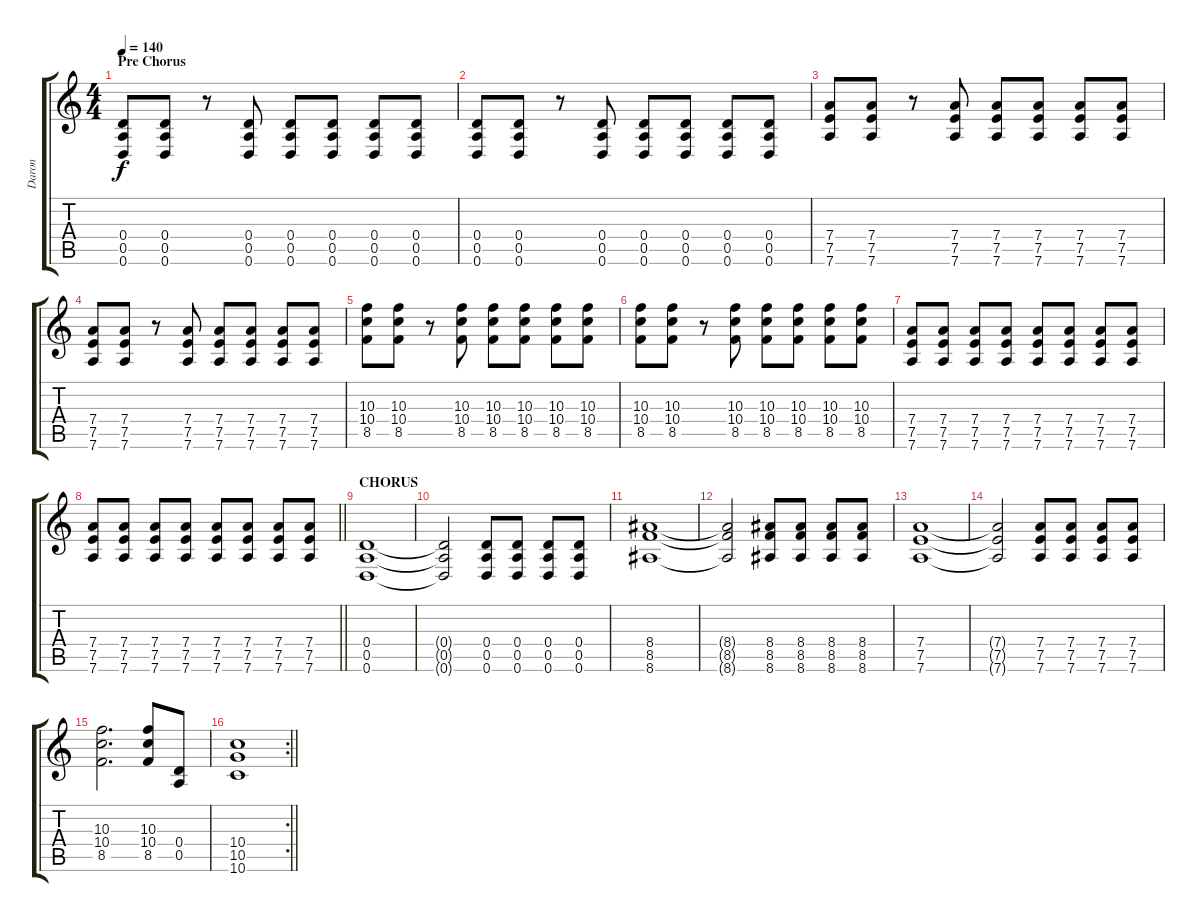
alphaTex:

\track ("Daron" "Daron") {instrument overdrivenguitar}
\staff {score tabs}
\tuning (E4 B3 G3 D3 A2 D2) {hide}
\ts (4 4)
\section ("" "Pre Chorus")
\tempo 140
\clef g2
\ks c
(0.4 0.5 0.6).8{dy f} (0.4 0.5 0.6).8 r.8 (0.4 0.5 0.6).8 (0.4 0.5 0.6).8 (0.4 0.5 0.6).8 (0.4 0.5 0.6).8 (0.4 0.5 0.6).8 |
(0.4 0.5 0.6).8 (0.4 0.5 0.6).8 r.8 (0.4 0.5 0.6).8 (0.4 0.5 0.6).8 (0.4 0.5 0.6).8 (0.4 0.5 0.6).8 (0.4 0.5 0.6).8 |
(7.4 7.5 7.6).8 (7.4 7.5 7.6).8 r.8 (7.4 7.5 7.6).8 (7.4 7.5 7.6).8 (7.4 7.5 7.6).8 (7.4 7.5 7.6).8 (7.4 7.5 7.6).8 |
(7.4 7.5 7.6).8 (7.4 7.5 7.6).8 r.8 (7.4 7.5 7.6).8 (7.4 7.5 7.6).8 (7.4 7.5 7.6).8 (7.4 7.5 7.6).8 (7.4 7.5 7.6).8 |
(10.3 10.4 8.5).8 (10.3 10.4 8.5).8 r.8 (10.3 10.4 8.5).8 (10.3 10.4 8.5).8 (10.3 10.4 8.5).8 (10.3 10.4 8.5).8 (10.3 10.4 8.5).8 |
(10.3 10.4 8.5).8 (10.3 10.4 8.5).8 r.8 (10.3 10.4 8.5).8 (10.3 10.4 8.5).8 (10.3 10.4 8.5).8 (10.3 10.4 8.5).8 (10.3 10.4 8.5).8 |
(7.4 7.5 7.6).8 (7.4 7.5 7.6).8 (7.4 7.5 7.6).8 (7.4 7.5 7.6).8 (7.4 7.5 7.6).8 (7.4 7.5 7.6).8 (7.4 7.5 7.6).8 (7.4 7.5 7.6).8 |
\barLineRight lightlight
(7.4 7.5 7.6).8 (7.4 7.5 7.6).8 (7.4 7.5 7.6).8 (7.4 7.5 7.6).8 (7.4 7.5 7.6).8 (7.4 7.5 7.6).8 (7.4 7.5 7.6).8 (7.4 7.5 7.6).8 |
\section ("" "CHORUS")
(0.4 0.5 0.6).1 |
(0.4{t} 0.5{t} 0.6{t}).2 (0.4 0.5 0.6).8 (0.4 0.5 0.6).8 (0.4 0.5 0.6).8 (0.4 0.5 0.6).8 |
(8.4 8.5 8.6).1 |
(8.4{t} 8.5{t} 8.6{t}).2 (8.4 8.5 8.6).8 (8.4 8.5 8.6).8 (8.4 8.5 8.6).8 (8.4 8.5 8.6).8 |
(7.4 7.5 7.6).1 |
(7.4{t} 7.5{t} 7.6{t}).2 (7.4 7.5 7.6).8 (7.4 7.5 7.6).8 (7.4 7.5 7.6).8 (7.4 7.5 7.6).8 |
(10.3 10.4 8.5).2{d} (10.3 10.4 8.5).8 (0.4 0.5).8 |
\rc 2
\barLineRight lightlight
(10.4 10.5 10.6).1
